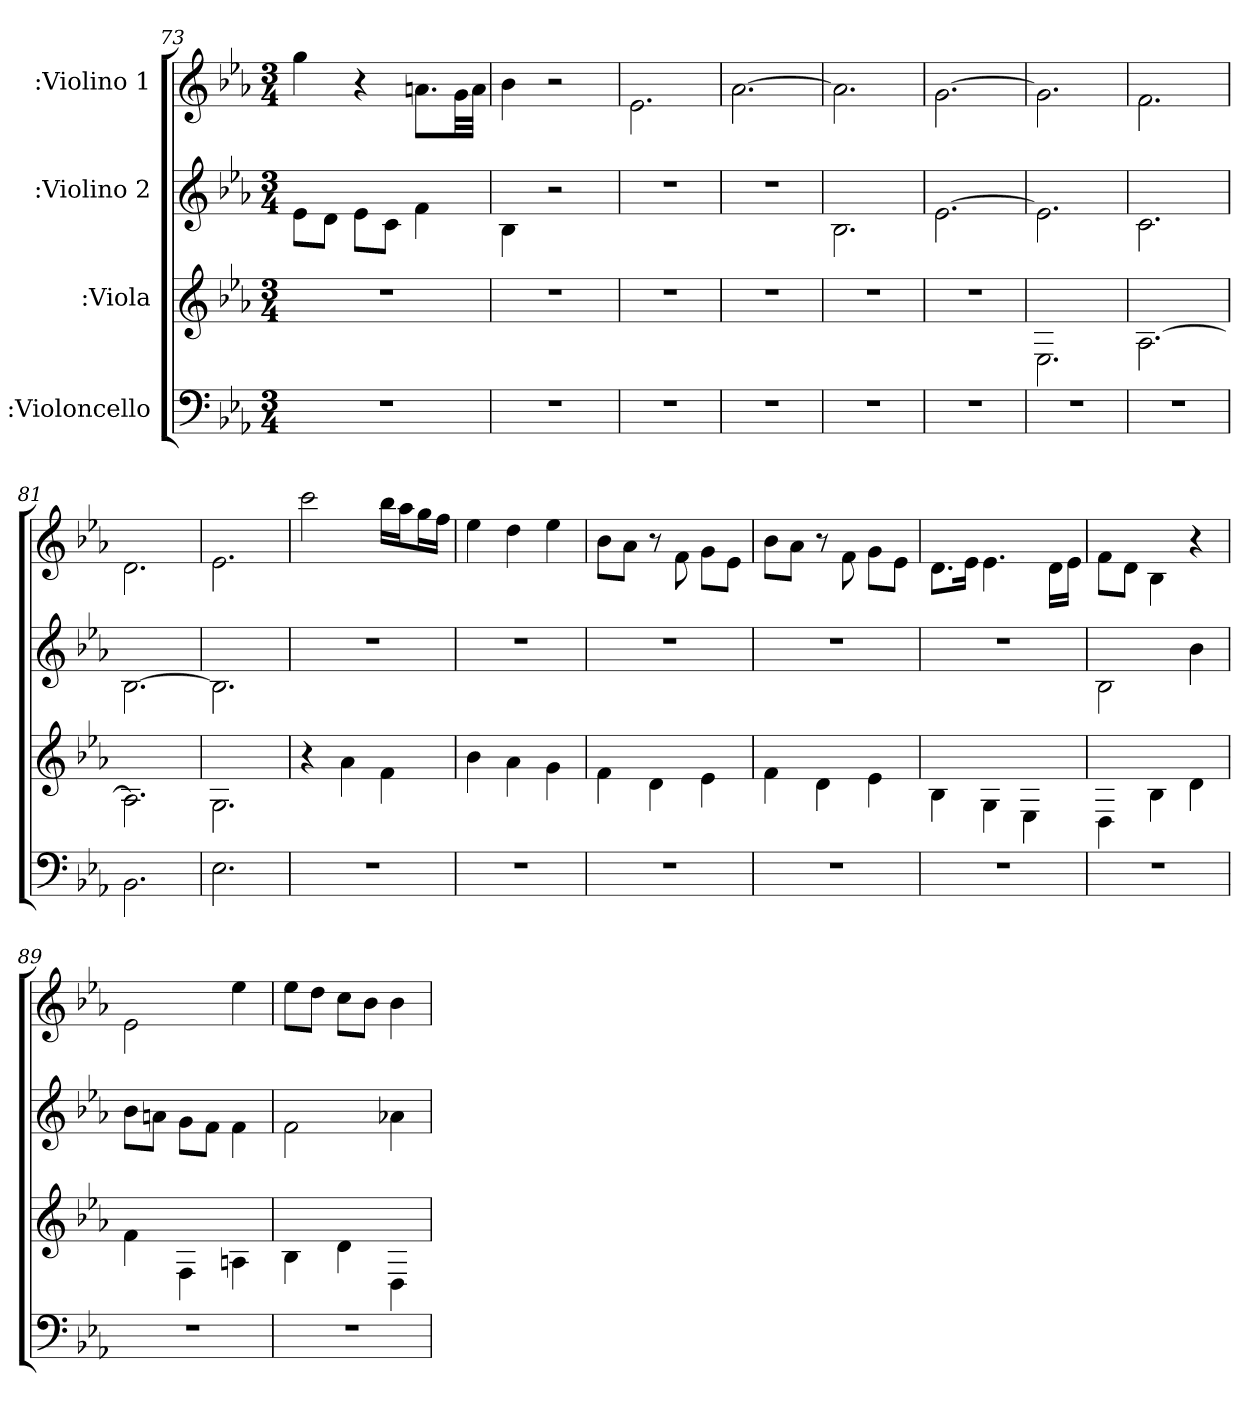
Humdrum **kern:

**kern	**kern	**kern	**kern
*part4	*part3	*part2	*part1
*staff4	*staff3	*staff2	*staff1
*I":Violoncello	*I":Viola	*I":Violino 2	*I":Violino 1
*k[b-e-a-]	*k[b-e-a-]	*k[b-e-a-]	*k[b-e-a-]
*E-:	*E-:	*E-:	*E-:
*M3/4	*M3/4	*M3/4	*M3/4
=73	=73	=73	=73
2.r	2.r	8e-\L	4gg\
.	.	8d\J	.
.	.	8e-\L	4r
.	.	8c\J	.
.	.	4f\	8.an\L
.	.	.	32g\LL
.	.	.	32a\JJJ
=74	=74	=74	=74
2.r	2.r	4B-\	4b-\
.	.	2r	2r
=75	=75	=75	=75
2.r	2.r	2.r	2.e-\
=76	=76	=76	=76
2.r	2.r	2.r	[2.a-\
=77	=77	=77	=77
2.r	2.r	2.B-\	2.a-\]
=78	=78	=78	=78
2.r	2.r	[2.e-\	[2.g\
=79	=79	=79	=79
2.r	2.E-\	2.e-\]	2.g\]
=80	=80	=80	=80
2.r	[2.A-\	2.c\	2.f\
=81	=81	=81	=81
2.BB-\	2.A-\]	[2.B-\	2.d\
=82	=82	=82	=82
2.E-\	2.G\	2.B-\]	2.e-\
=83	=83	=83	=83
2.r	4r	2.r	2ccc\
.	4a-\	.	.
.	4f\	.	16bb-\LL
.	.	.	16aa-\J
.	.	.	16gg\L
.	.	.	16ff\JJ
=84	=84	=84	=84
2.r	4b-\	2.r	4ee-\
.	4a-\	.	4dd\
.	4g\	.	4ee-\
=85	=85	=85	=85
2.r	4f\	2.r	8b-\L
.	.	.	8a-\J
.	4d\	.	8r
.	.	.	8f\
.	4e-\	.	8g\L
.	.	.	8e-\J
=86	=86	=86	=86
2.r	4f\	2.r	8b-\L
.	.	.	8a-\J
.	4d\	.	8r
.	.	.	8f\
.	4e-\	.	8g\L
.	.	.	8e-\J
=87	=87	=87	=87
2.r	4B-\	2.r	8.d\L
.	.	.	16e-\Jk
.	4G\	.	4.e-\
.	4E-\	.	.
.	.	.	16d\LL
.	.	.	16e-\JJ
=88	=88	=88	=88
2.r	4D\	2B-\	8f\L
.	.	.	8d\J
.	4B-\	.	4B-\
.	4d\	4b-\	4r
=89	=89	=89	=89
2.r	4f\	8b-\L	2e-\
.	.	8an\J	.
.	4F\	8g\L	.
.	.	8f\J	.
.	4An\	4f\	4ee-\
=90	=90	=90	=90
2.r	4B-\	2f\	8ee-\L
.	.	.	8dd\J
.	4d\	.	8cc\L
.	.	.	8b-\J
.	4D\	4a-X\	4b-\
=	=	=	=
*-	*-	*-	*-
